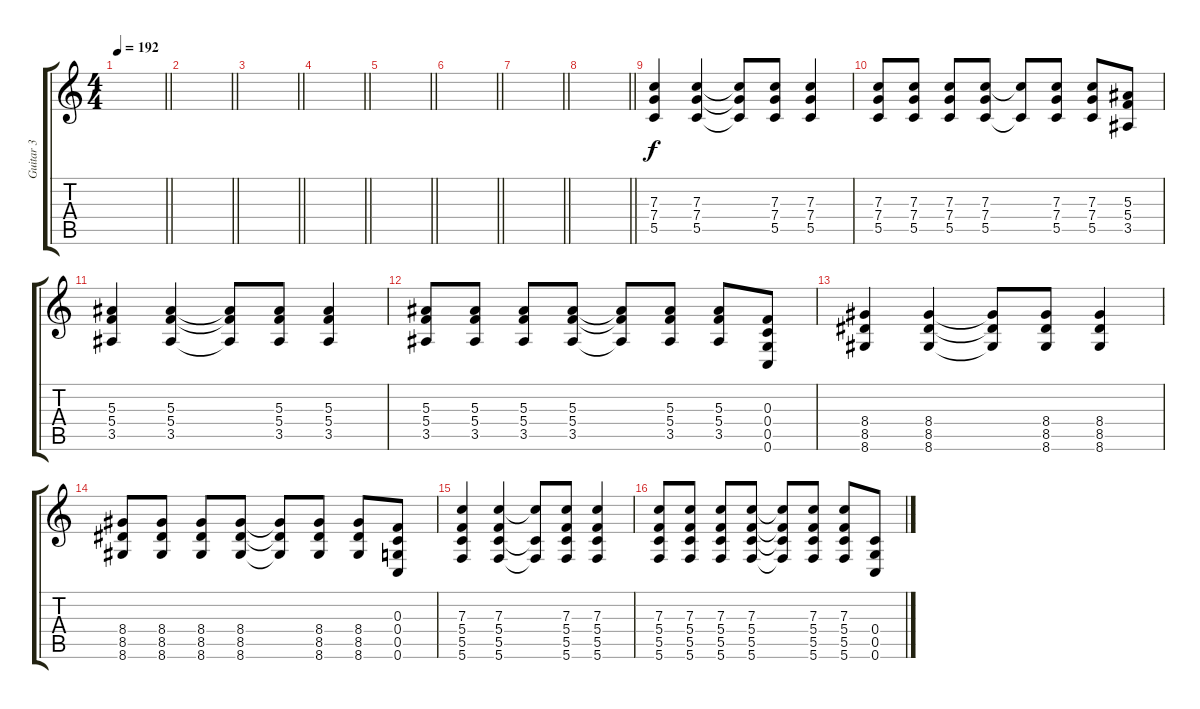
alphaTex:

\track ("Guitar 3" "Guitar 3") {instrument distortionguitar}
\staff {score tabs}
\tuning (D4 A3 F3 C3 G2 C2) {hide}
\ts (4 4)
\tempo 192
\clef g2
\barLineRight lightlight
\ks c
|
\barLineRight lightlight
|
\barLineRight lightlight
|
\barLineRight lightlight
|
\barLineRight lightlight
|
\barLineRight lightlight
|
\barLineRight lightlight
|
\barLineRight lightlight
|
(7.3 7.4 5.5).4 (7.3 7.4 5.5).4 (7.3{t} 7.4{t} 5.5{t}).8 (7.3 7.4 5.5).8 (7.3 7.4 5.5).4 |
(7.3 7.4 5.5).8 (7.3 7.4 5.5).8 (7.3 7.4 5.5).8 (7.3 7.4 5.5).8 (7.3{t} 5.5{t}).8 (7.3 7.4 5.5).8 (7.3 7.4 5.5).8 (5.3 5.4 3.5).8 |
(5.3 5.4 3.5).4 (5.3 5.4 3.5).4 (5.3{t} 5.4{t} 3.5{t}).8 (5.3 5.4 3.5).8 (5.3 5.4 3.5).4 |
(5.3 5.4 3.5).8 (5.3 5.4 3.5).8 (5.3 5.4 3.5).8 (5.3 5.4 3.5).8 (5.3{t} 5.4{t} 3.5{t}).8 (5.3 5.4 3.5).8 (5.3 5.4 3.5).8 (0.3 0.4 0.5 0.6).8 |
(8.4 8.5 8.6).4 (8.4 8.5 8.6).4 (8.4{t} 8.5{t} 8.6{t}).8 (8.4 8.5 8.6).8 (8.4 8.5 8.6).4 |
(8.4 8.5 8.6).8 (8.4 8.5 8.6).8 (8.4 8.5 8.6).8 (8.4 8.5 8.6).8 (8.4{t} 8.5{t} 8.6{t}).8 (8.4 8.5 8.6).8 (8.4 8.5 8.6).8 (0.3 0.4 0.5 0.6).8 |
(7.3 5.4 5.5 5.6).4 (7.3 5.4 5.5 5.6).4 (7.3{t} 5.5{t} 5.6{t}).8 (7.3 5.4 5.5 5.6).8 (7.3 5.4 5.5 5.6).4 |
(7.3 5.4 5.5 5.6).8 (7.3 5.4 5.5 5.6).8 (7.3 5.4 5.5 5.6).8 (7.3 5.4 5.5 5.6).8 (7.3{t} 5.4{t} 5.5{t} 5.6{t}).8 (7.3 5.4 5.5 5.6).8 (7.3 5.4 5.5 5.6).8 (0.4 0.5 0.6).8
